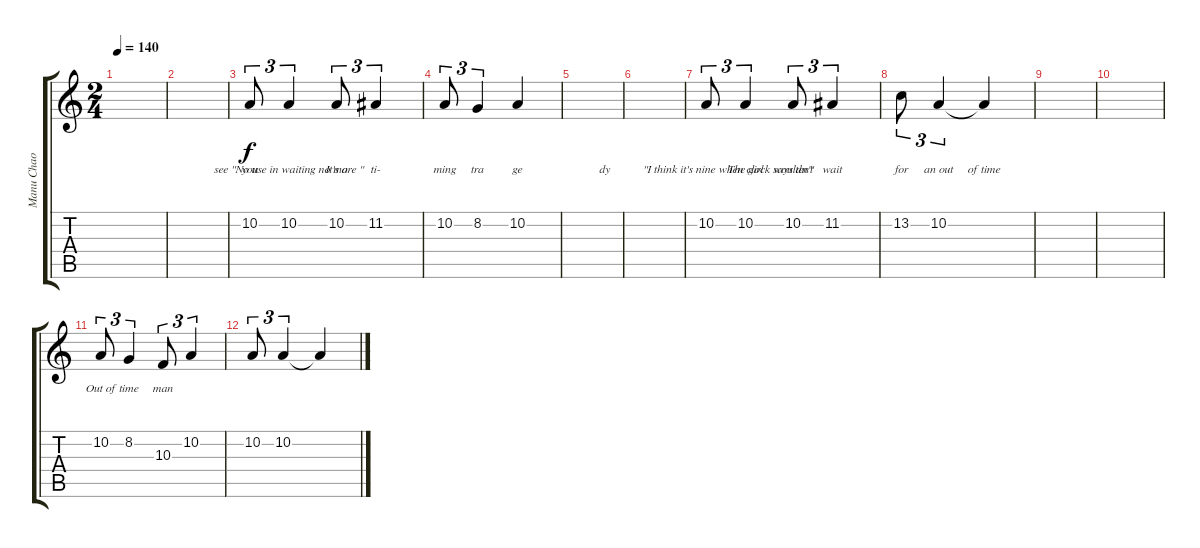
\track ("Manu Chao" "Manu Chao") {instrument lead8bassandlead}
\staff {score tabs}
\tuning (E4 B3 G3 D3 A2 E2) {hide}
\ts (2 4)
\tempo 140
\clef g2
\ks c
|
|
10.2.8{tu (3 2) lyrics (0 "you") lyrics (1 "") lyrics (2 "") lyrics (3 "") lyrics (4 "")} 10.2.4{tu (3 2) lyrics (0 "see \"No use in waiting no more \"") lyrics (1 "") lyrics (2 "") lyrics (3 "") lyrics (4 "")} 10.2.8{tu (3 2) lyrics (0 "It's a") lyrics (1 "") lyrics (2 "") lyrics (3 "") lyrics (4 "")} 11.2.4{tu (3 2) lyrics (0 "ti-") lyrics (1 "") lyrics (2 "") lyrics (3 "") lyrics (4 "")} |
10.2.8{tu (3 2) lyrics (0 "ming") lyrics (1 "") lyrics (2 "") lyrics (3 "") lyrics (4 "")} 8.2.4{tu (3 2) lyrics (0 "tra") lyrics (1 "") lyrics (2 "") lyrics (3 "") lyrics (4 "")} 10.2.4{lyrics (0 "ge") lyrics (1 "") lyrics (2 "") lyrics (3 "") lyrics (4 "")} |
|
|
10.2.8{tu (3 2) lyrics (0 "dy           \"I think it's nine when clock says ten\"") lyrics (1 "") lyrics (2 "") lyrics (3 "") lyrics (4 "")} 10.2.4{tu (3 2) lyrics (0 "The girl") lyrics (1 "") lyrics (2 "") lyrics (3 "") lyrics (4 "")} 10.2.8{tu (3 2) lyrics (0 "wouldn't") lyrics (1 "") lyrics (2 "") lyrics (3 "") lyrics (4 "")} 11.2.4{tu (3 2) lyrics (0 "wait") lyrics (1 "") lyrics (2 "") lyrics (3 "") lyrics (4 "")} |
13.2.8{tu (3 2) lyrics (0 "for") lyrics (1 "") lyrics (2 "") lyrics (3 "") lyrics (4 "")} 10.2.4{tu (3 2) lyrics (0 "an out") lyrics (1 "") lyrics (2 "") lyrics (3 "") lyrics (4 "")} 10.2{t}.4{lyrics (0 "of time") lyrics (1 "") lyrics (2 "") lyrics (3 "") lyrics (4 "")} |
|
|
10.2.8{tu (3 2) lyrics (0 "Out of") lyrics (1 "") lyrics (2 "") lyrics (3 "") lyrics (4 "")} 8.2.4{tu (3 2) lyrics (0 "time") lyrics (1 "") lyrics (2 "") lyrics (3 "") lyrics (4 "")} 10.3.8{tu (3 2) lyrics (0 "man") lyrics (1 "") lyrics (2 "") lyrics (3 "") lyrics (4 "")} 10.2.4{tu (3 2) lyrics (0 "") lyrics (1 "") lyrics (2 "") lyrics (3 "") lyrics (4 "")} |
10.2.8{tu (3 2) lyrics (0 "") lyrics (1 "") lyrics (2 "") lyrics (3 "") lyrics (4 "")} 10.2.4{tu (3 2)} 10.2{t}.4
